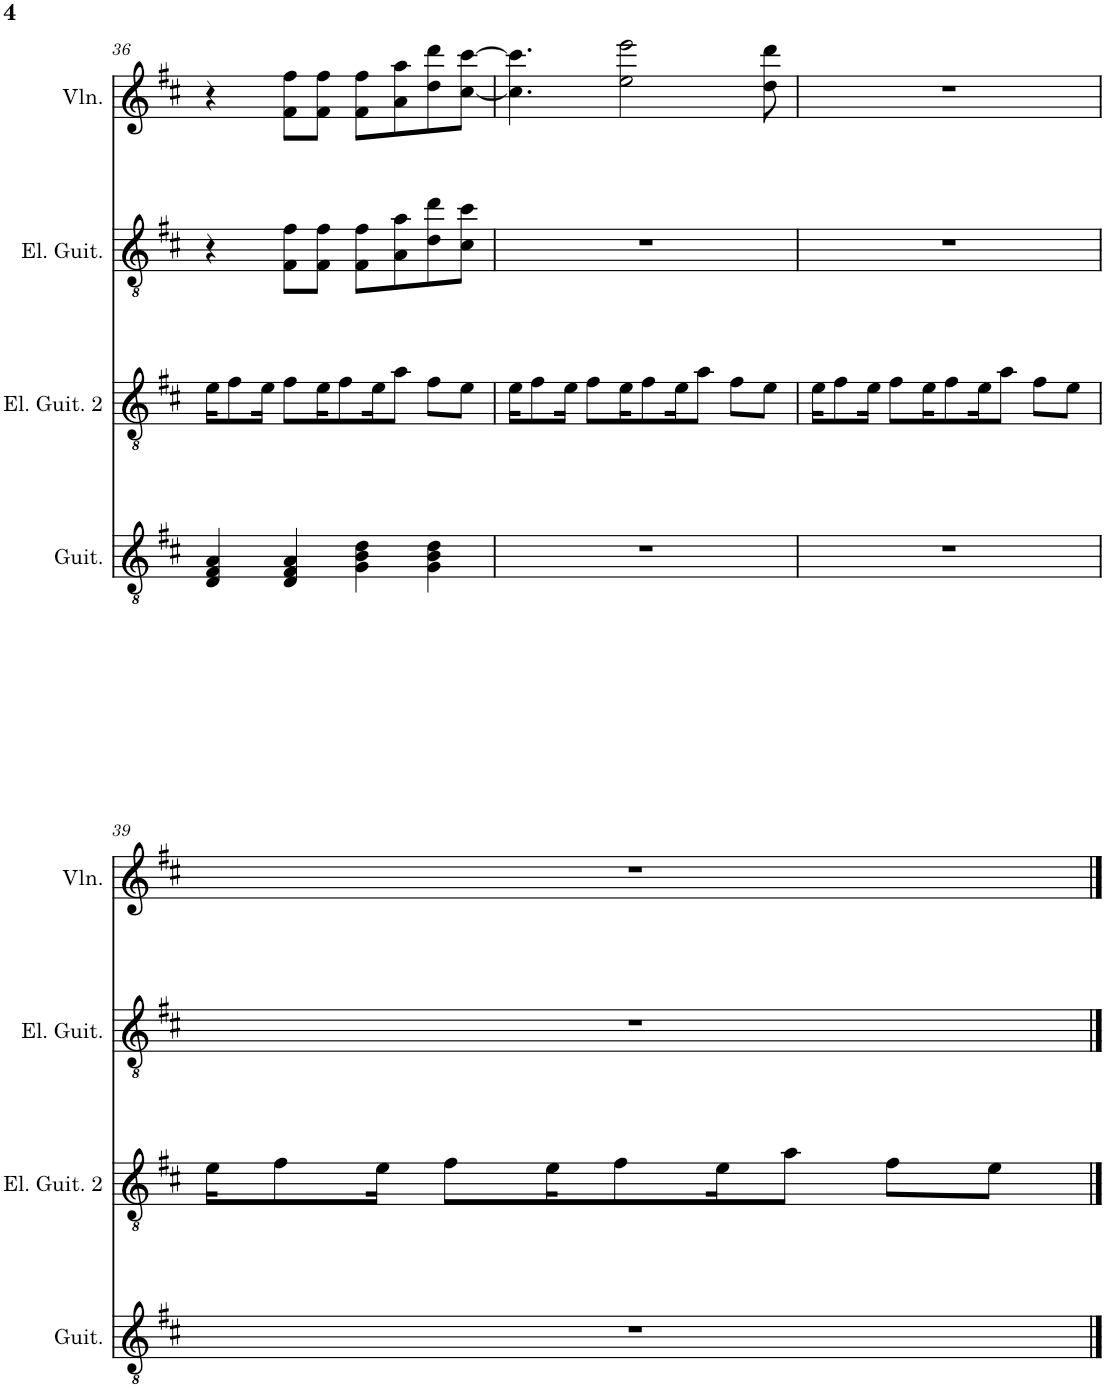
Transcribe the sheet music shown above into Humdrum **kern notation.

**kern	**kern	**kern	**kern
*part4	*part3	*part2	*part1
*staff4	*staff3	*staff2	*staff1
*I"Classical Guitar	*I"Electric Guitar 2	*I"Electric Guitar	*I"Violin
*I'Guit.	*I'El. Guit. 2	*I'El. Guit.	*I'Vln.
!!LO:PB:g=z
*clefGv2	*clefGv2	*clefGv2	*clefG2
*k[f#c#]	*k[f#c#]	*k[f#c#]	*k[f#c#]
*M4/4	*M4/4	*M4/4	*M4/4
=36	=36	=36	=36
4D/ 4F#/ 4A/	16e\KL	4r	4r
.	8f#\	.	.
.	16e\Jk	.	.
4D/ 4F#/ 4A/	8f#\L	8F#\ 8f#\L	8f#\ 8ff#\L
.	16e\K	8F#\ 8f#\J	8f#\ 8ff#\J
.	8f#\	.	.
4G\ 4B\ 4d\	.	8F#\ 8f#\L	8f#\ 8ff#\L
.	16e\K	.	.
.	8a\J	8A\ 8a\	8a\ 8aa\
4G\ 4B\ 4d\	8f#\L	8d\ 8dd\	8dd\ 8ddd\
.	8e\J	8c#\ 8cc#\J	[8cc#\ [8ccc#\J
=37	=37	=37	=37
1r	16e\KL	1r	4.cc#\] 4.ccc#\]
.	8f#\	.	.
.	16e\Jk	.	.
.	8f#\L	.	.
.	16e\K	.	2ee\ 2eee\
.	8f#\	.	.
.	16e\K	.	.
.	8a\J	.	.
.	8f#\L	.	.
.	8e\J	.	8dd\ 8ddd\
=38	=38	=38	=38
1r	16e\KL	1r	1r
.	8f#\	.	.
.	16e\Jk	.	.
.	8f#\L	.	.
.	16e\K	.	.
.	8f#\	.	.
.	16e\K	.	.
.	8a\J	.	.
.	8f#\L	.	.
.	8e\J	.	.
!!LO:LB:g=z
=39	=39	=39	=39
1r	16e\KL	1r	1r
.	8f#\	.	.
.	16e\Jk	.	.
.	8f#\L	.	.
.	16e\K	.	.
.	8f#\	.	.
.	16e\K	.	.
.	8a\J	.	.
.	8f#\L	.	.
.	8e\J	.	.
==	==	==	==
*-	*-	*-	*-
